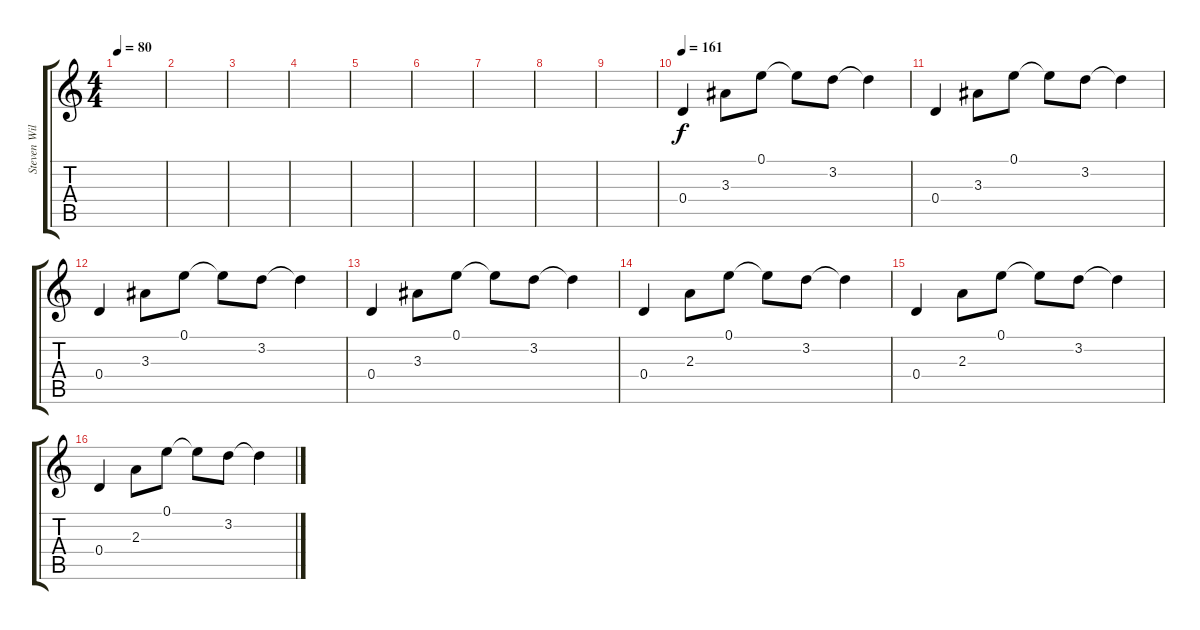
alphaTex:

\track ("Steven Wilson (Guitar 4)" "Steven Wil") {instrument acousticguitarsteel}
\staff {score tabs}
\tuning (E4 B3 G3 D3 A2 D2) {hide}
\ts (4 4)
\tempo 80
\clef g2
\ks c
|
|
|
|
|
|
|
|
|
\tempo 161
0.4.4{volume 16 balance 16 instrument acousticguitarsteel} 3.3.8 0.1.8 0.1{t}.8 3.2.8 3.2{t}.4 |
0.4.4 3.3.8 0.1.8 0.1{t}.8 3.2.8 3.2{t}.4 |
0.4.4 3.3.8 0.1.8 0.1{t}.8 3.2.8 3.2{t}.4 |
0.4.4 3.3.8 0.1.8 0.1{t}.8 3.2.8 3.2{t}.4 |
0.4.4 2.3.8 0.1.8 0.1{t}.8 3.2.8 3.2{t}.4 |
0.4.4 2.3.8 0.1.8 0.1{t}.8 3.2.8 3.2{t}.4 |
0.4.4 2.3.8 0.1.8 0.1{t}.8 3.2.8 3.2{t}.4
